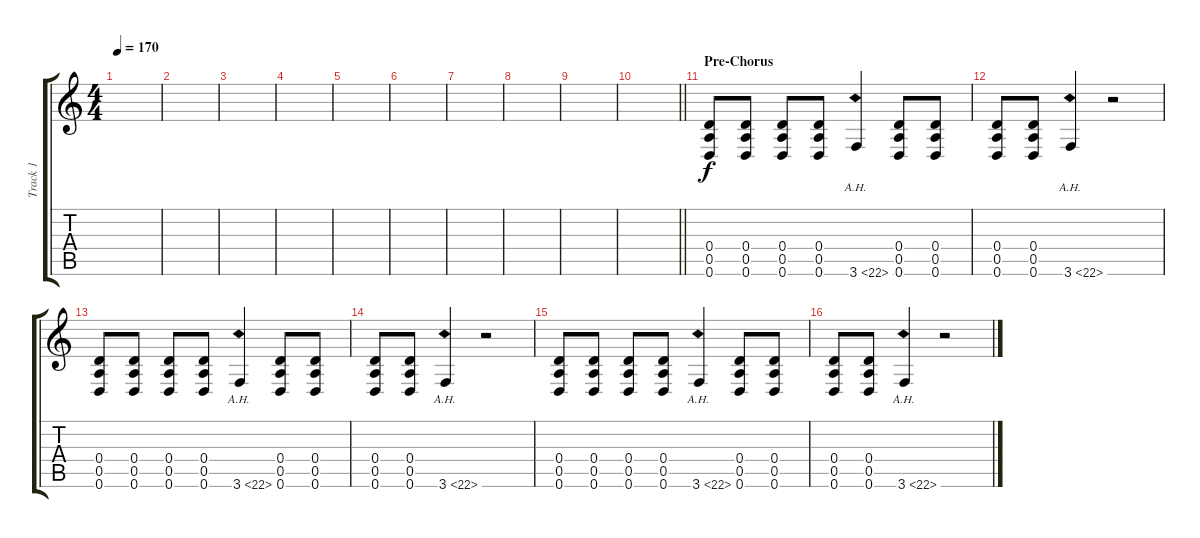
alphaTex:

\track ("Track 1" "Track 1") {instrument distortionguitar}
\staff {score tabs}
\tuning (E4 B3 G3 D3 A2 D2) {hide}
\ts (4 4)
\tempo 170
\clef g2
\ks c
|
|
|
|
|
|
|
|
|
\barLineRight lightlight
|
\section ("" "Pre-Chorus")
(0.4 0.5 0.6).8 (0.4 0.5 0.6).8 (0.4 0.5 0.6).8 (0.4 0.5 0.6).8 3.6{ah 19}.4 (0.4 0.5 0.6).8 (0.4 0.5 0.6).8 |
(0.4 0.5 0.6).8 (0.4 0.5 0.6).8 3.6{ah 19}.4 r.2 |
(0.4 0.5 0.6).8 (0.4 0.5 0.6).8 (0.4 0.5 0.6).8 (0.4 0.5 0.6).8 3.6{ah 19}.4 (0.4 0.5 0.6).8 (0.4 0.5 0.6).8 |
(0.4 0.5 0.6).8 (0.4 0.5 0.6).8 3.6{ah 19}.4 r.2 |
(0.4 0.5 0.6).8 (0.4 0.5 0.6).8 (0.4 0.5 0.6).8 (0.4 0.5 0.6).8 3.6{ah 19}.4 (0.4 0.5 0.6).8 (0.4 0.5 0.6).8 |
(0.4 0.5 0.6).8 (0.4 0.5 0.6).8 3.6{ah 19}.4 r.2
